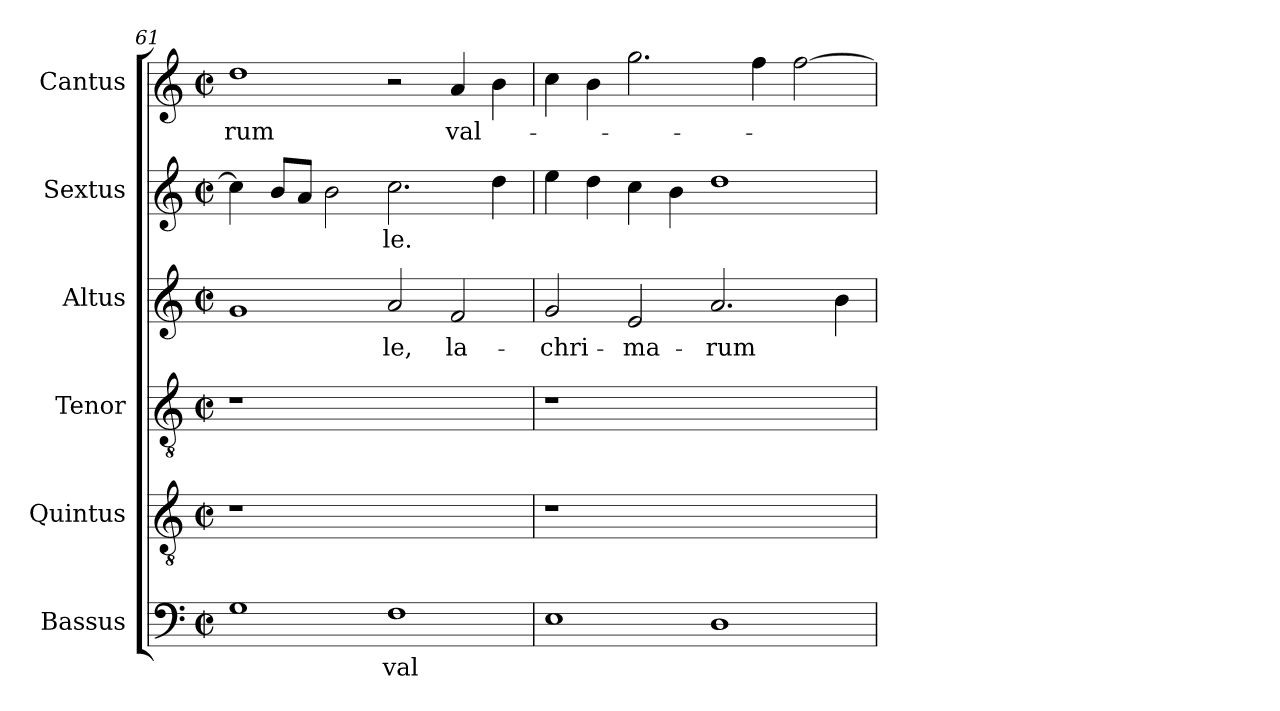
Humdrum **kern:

**kern	**text	**kern	**kern	**kern	**text	**kern	**text	**kern	**text
*part6	*part6	*part5	*part4	*part3	*part3	*part2	*part2	*part1	*part1
*staff6	*staff6	*staff5	*staff4	*staff3	*staff3	*staff2	*staff2	*staff1	*staff1
*I"Bassus	*	*I"Quintus	*I"Tenor	*I"Altus	*	*I"Sextus	*	*I"Cantus	*
*I'Bassus	*	*I'Quintus	*I'Tenor	*I'Altus	*	*I'Sextus	*	*I'Cantus	*
*clefF4	*	*clefGv2	*clefGv2	*clefG2	*	*clefG2	*	*clefG2	*
*M2/2	*	*M2/2	*M2/2	*M2/2	*	*M2/2	*	*M2/2	*
*met(c|)	*	*met(c|)	*met(c|)	*met(c|)	*	*met(c|)	*	*met(c|)	*
=61	=61	=61	=61	=61	=61	=61	=61	=61	=61
!	!	!	!	!	!	!	!	!	!LO:LY:b:cj
1G	.	1r	1r	1g	.	4cc\]	.	1dd	-rum
.	.	.	.	.	.	8b/L	.	.	.
.	.	.	.	.	.	8a/J	.	.	.
.	.	.	.	.	.	2b\	.	.	.
!	!LO:LY:b:cj	!	!	!	!LO:LY:b:cj	!	!LO:LY:b:cj	!	!
1F	val	1ryy	1ryy	2a/	-le,	2.cc\	le.	2r	.
!	!	!	!	!	!LO:LY:b:cj	!	!	!	!LO:LY:b
.	.	.	.	2f/	la-	.	.	4a/	val-
.	.	.	.	.	.	4dd\	.	4b\	.
=62	=62	=62	=62	=62	=62	=62	=62	=62	=62
!	!	!	!	!	!LO:LY:b:cj	!	!	!	!
1E	.	1r	1r	2g/	-chri-	4ee\	.	4cc\	.
.	.	.	.	.	.	4dd\	.	4b\	.
!	!	!	!	!	!LO:LY:b:cj	!	!	!	!
.	.	.	.	2e/	-ma-	4cc\	.	2.gg\	.
.	.	.	.	.	.	4b\	.	.	.
!	!	!	!	!	!LO:LY:b	!	!	!	!
1D	.	1ryy	1ryy	2.a/	-rum	1dd	.	.	.
.	.	.	.	.	.	.	.	4ff\	.
.	.	.	.	.	.	.	.	[>2ff\	.
.	.	.	.	4b\	.	.	.	.	.
=	=	=	=	=	=	=	=	=	=
*-	*-	*-	*-	*-	*-	*-	*-	*-	*-
